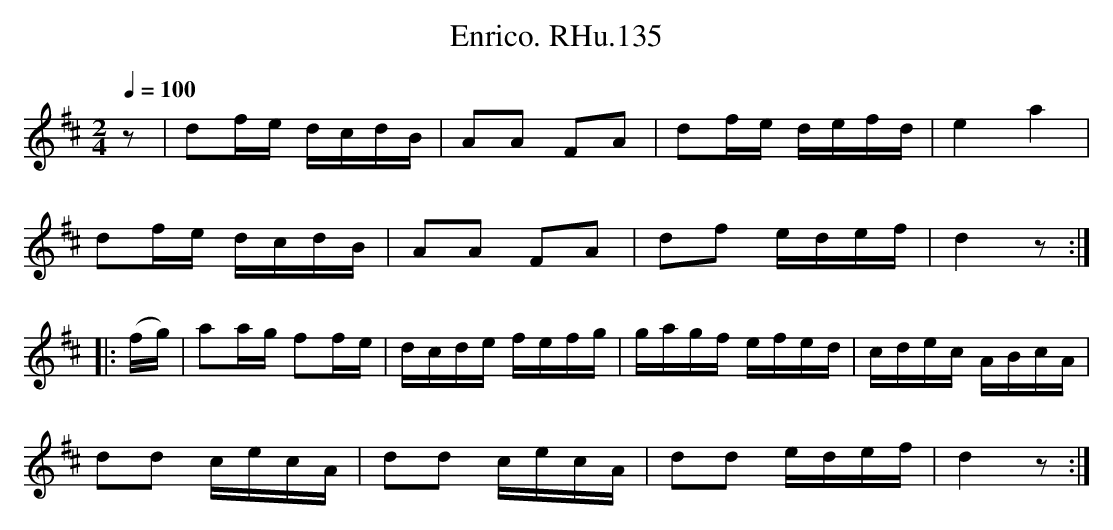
X:1
T:Enrico. RHu.135
M:2/4
L:1/8
Q:1/4=100
K:D
z|df/e/ d/c/d/B/|AA FA|df/e/ d/e/f/d/|e2a2|
df/e/ d/c/d/B/|AA FA|df e/d/e/f/|d2z:|
|:(f/g/)|aa/g/ ff/e/|d/c/d/e/ f/e/f/g/|\
g/a/g/f/ e/f/e/d/|c/d/e/c/ A/B/c/A/|
dd c/e/c/A/|dd c/e/c/A/|dd e/d/e/f/|d2z:|
